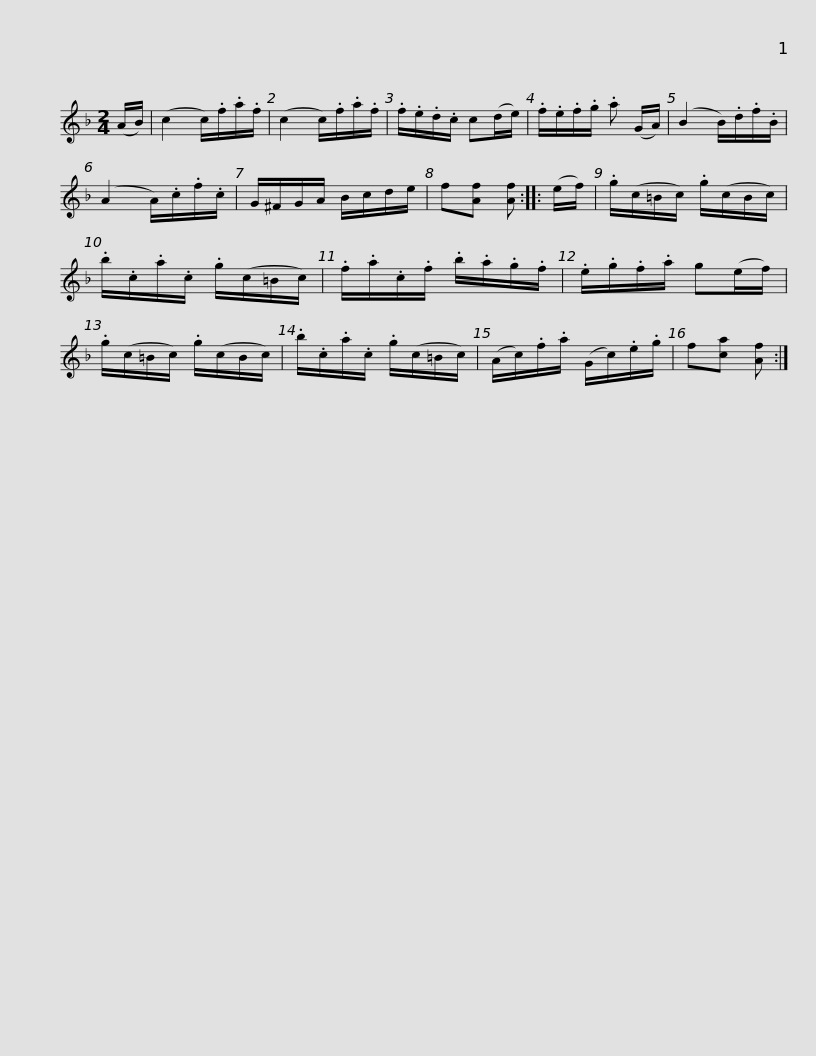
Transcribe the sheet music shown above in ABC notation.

X:1
L:1/8
M:2/4
I:linebreak $
K:F
V:1 treble
V:1
 (A/B/) | (c2 c/).f/.a/.f/ | (c2 c/).f/.a/.f/ | .f/.e/.d/.c/ c(d/e/) | .f/.e/.f/.g/ .a (G/A/) | %5
 (B2 B/).d/.f/.B/ | (A2 A/).c/.f/.c/ | G/^F/G/A/ B/c/d/e/ |$ f[Af] [Af] :: (e/f/) | %10
 .g/(c/=B/c/) .g/(c/B/c/) | .b/.c/.a/.c/ .g/(c/=B/c/) | .f/.a/.c/.f/ .b/.a/.g/.f/ | .e/.g/.f/.a/ g(e/f/) | .g/(c/=B/c/) .g/(c/B/c/) |$ %15
 .b/.c/.a/.c/ .g/(c/=B/c/) | (A/c/).f/.a/ (G/c/).e/.g/ | f[ca] [Af] :| %18
